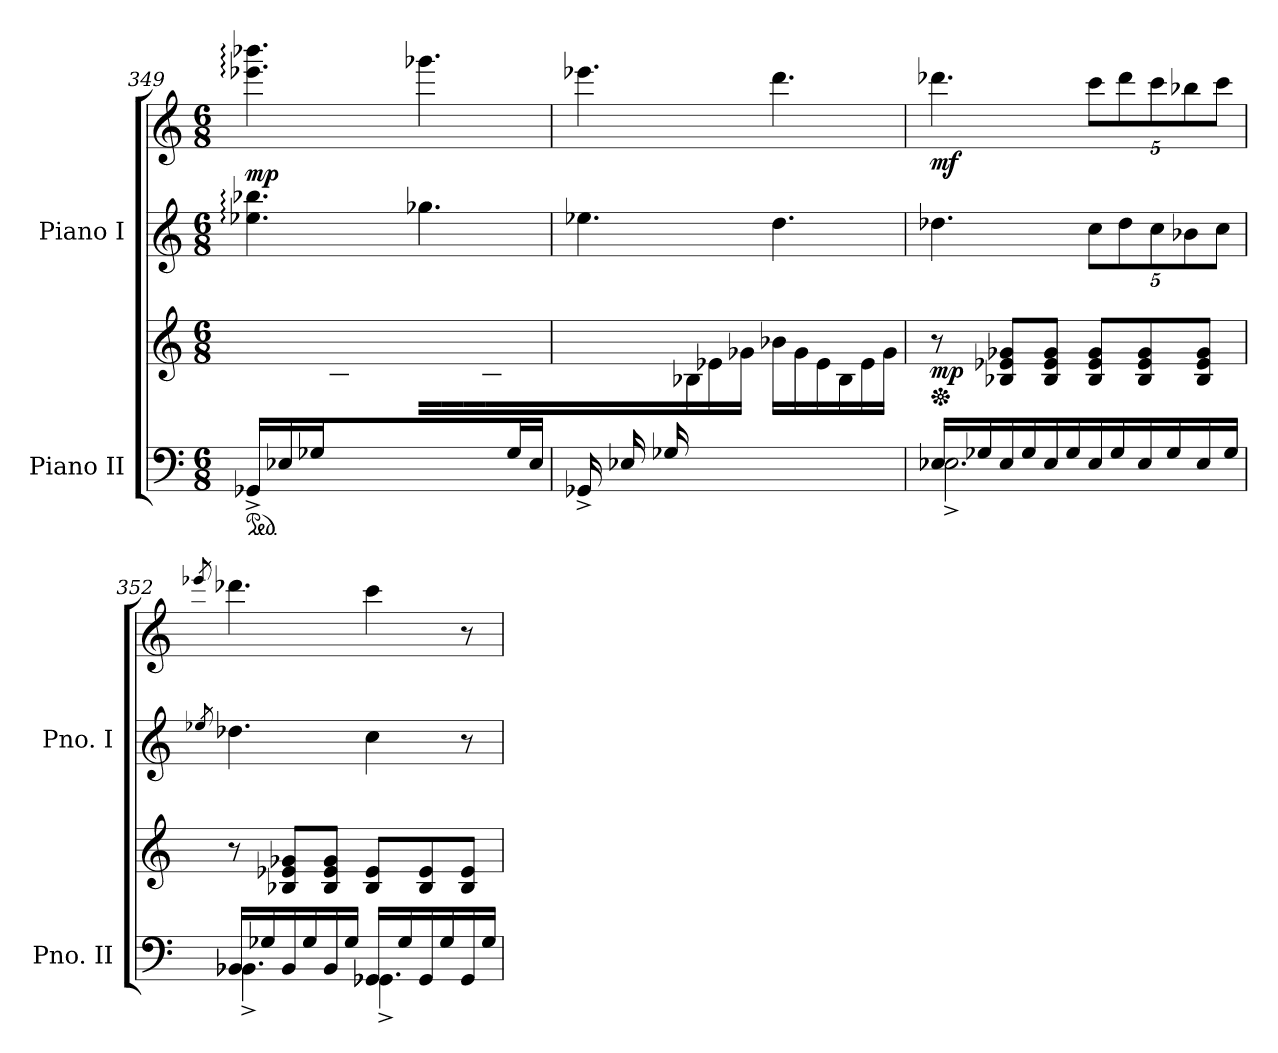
**kern	**kern	**dynam	**kern	**kern	**dynam
*part2	*part2	*part2	*part1	*part1	*part1
*staff4	*staff3	*staff3/4	*staff2	*staff1	*staff1/2
*I"Piano II	*	*	*I"Piano I	*	*
*I'Pno. II	*	*	*I'Pno. I	*	*
*clefF4	*clefG2	*	*clefG2	*clefG2	*
*k[]	*k[]	*	*k[]	*k[]	*
*M6/8	*M6/8	*	*M6/8	*M6/8	*
*ped	*	*	*	*	*
=349	=349	=349	=349	=349	=349
*	*^	*	*	*	*
!	!	!	!	!	!	!LO:DY:a=2
16GG-X^/LL	2.ryy	8.ryy	.	4.ee-X\: 4.bb-X\:	4.eee-X\: 4.bbb-X\:	mp
16E-X/	.	.	.	.	.	.
16G-X/	.	.	.	.	.	.
4..ryy	.	16B-X\	.	.	.	.
.	.	16e-X\	.	.	.	.
.	.	16g-X\JJ	.	.	.	.
.	.	16b-X\LL	.	4.gg-X\	4.ggg-X\	.
.	.	16g-\	.	.	.	.
.	.	16e-\	.	.	.	.
.	.	16B-\	.	.	.	.
16G-/	.	8ryy	.	.	.	.
16E-/JJ	.	.	.	.	.	.
=350	=350	=350	=350	=350	=350	=350
16GG-X^/LL	2.ryy	8.ryy	.	4.ee-X\	4.eee-X\	.
16E-X/	.	.	.	.	.	.
16G-X/	.	.	.	.	.	.
2ryy	.	16B-X\	.	.	.	.
.	.	16e-X\	.	.	.	.
.	.	16g-X\JJ	.	.	.	.
.	.	16b-X\LL	.	4.dd\	4.ddd\	.
.	.	16g-\	.	.	.	.
.	.	16e-\	.	.	.	.
.	.	16B-\	.	.	.	.
.	.	16e-\	.	.	.	.
16ryy	.	16g-\JJ	.	.	.	.
*	*v	*v	*	*	*	*
!!LO:LB:g=z
=351	=351	=351	=351	=351	=351
*^	*	*	*	*	*
*	*	*Xped	*	*	*	*
*v	*v	*	*	*	*	*
*	*	*	*	*MM160	*
*^	*^	*	*	*	*
!	!	!	!	!LO:DY:b	!	!	!LO:DY:b
*	*	*v	*v	*	*	*	*
16E-X/LL	2.E-^\	8r	mp	4.dd-X\	4.ddd-X\	mf
16G-X/	.	.	.	.	.	.
16E-/	.	8B-X/ 8e-X/ 8g-X/L	.	.	.	.
16G-/	.	.	.	.	.	.
16E-/	.	8B-/ 8e-/ 8g-/J	.	.	.	.
16G-/	.	.	.	.	.	.
*	*	*	*	*Xbrackettup	*Xbrackettup	*
16E-/	.	8B-/ 8e-/ 8g-/L	.	40%3cc\L	40%3ccc\L	.
16G-/	.	.	.	.	.	.
.	.	.	.	40%3dd-\	40%3ddd-\	.
16E-/	.	8B-/ 8e-/ 8g-/	.	.	.	.
.	.	.	.	40%3cc\	40%3ccc\	.
16G-/	.	.	.	.	.	.
.	.	.	.	40%3b-X\	40%3bb-X\	.
16E-/	.	8B-/ 8e-/ 8g-/J	.	.	.	.
.	.	.	.	40%3cc\J	40%3ccc\J	.
16G-/JJ	.	.	.	.	.	.
=352	=352	=352	=352	=352	=352	=352
.	.	.	.	8qee-X/	8qeee-X/	.
16BB-X/LL	4.BB-^\	8r	.	4.dd-X\	4.ddd-X\	.
16G-X/	.	.	.	.	.	.
16BB-/	.	8B-X/ 8e-X/ 8g-X/L	.	.	.	.
16G-/	.	.	.	.	.	.
16BB-/	.	8B-/ 8e-/ 8g-/J	.	.	.	.
16G-/JJ	.	.	.	.	.	.
16GG-X/LL	4.GG-^\	8B-/ 8e-/L	.	4cc\	4ccc\	.
16G-/	.	.	.	.	.	.
16GG-/	.	8B-/ 8e-/	.	.	.	.
16G-/	.	.	.	.	.	.
16GG-/	.	8B-/ 8e-/J	.	8r	8r	.
16G-/JJ	.	.	.	.	.	.
*v	*v	*	*	*	*	*
=	=	=	=	=	=
*-	*-	*-	*-	*-	*-
